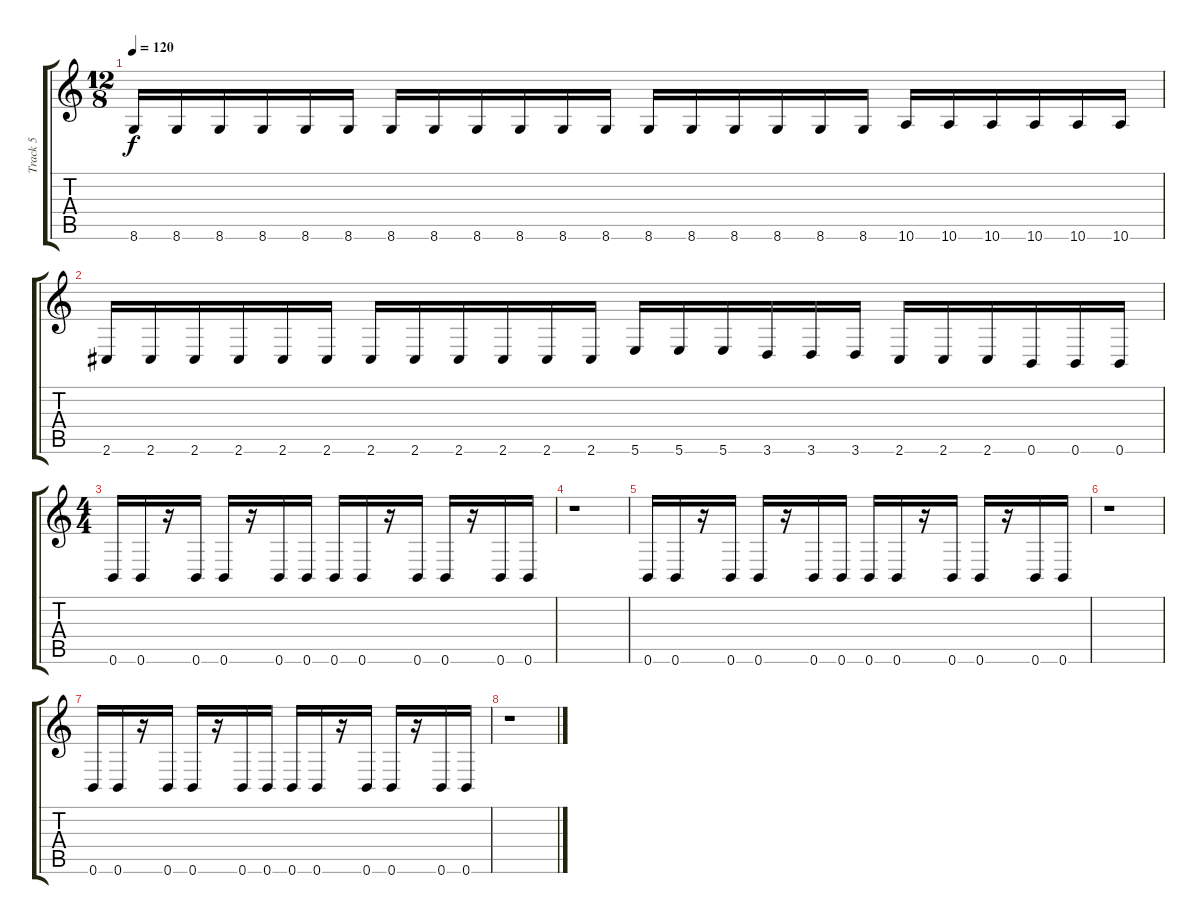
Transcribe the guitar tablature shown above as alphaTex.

\track ("Track 5" "Track 5") {instrument electricbasspick}
\staff {score tabs}
\tuning (Db4 Ab3 E3 B2 Gb2 B1) {hide}
\ts (12 8)
\tempo 120
\clef g2
\ks c
8.6.16{dy f} 8.6.16 8.6.16 8.6.16 8.6.16 8.6.16 8.6.16 8.6.16 8.6.16 8.6.16 8.6.16 8.6.16 8.6.16 8.6.16 8.6.16 8.6.16 8.6.16 8.6.16 10.6.16 10.6.16 10.6.16 10.6.16 10.6.16 10.6.16 |
2.6.16 2.6.16 2.6.16 2.6.16 2.6.16 2.6.16 2.6.16 2.6.16 2.6.16 2.6.16 2.6.16 2.6.16 5.6.16 5.6.16 5.6.16 3.6.16 3.6.16 3.6.16 2.6.16 2.6.16 2.6.16 0.6.16 0.6.16 0.6.16 |
\ts (4 4)
0.6.16 0.6.16 r.16 0.6.16 0.6.16 r.16 0.6.16 0.6.16 0.6.16 0.6.16 r.16 0.6.16 0.6.16 r.16 0.6.16 0.6.16 |
r.1 |
0.6.16 0.6.16 r.16 0.6.16 0.6.16 r.16 0.6.16 0.6.16 0.6.16 0.6.16 r.16 0.6.16 0.6.16 r.16 0.6.16 0.6.16 |
r.1 |
0.6.16 0.6.16 r.16 0.6.16 0.6.16 r.16 0.6.16 0.6.16 0.6.16 0.6.16 r.16 0.6.16 0.6.16 r.16 0.6.16 0.6.16 |
r.1
